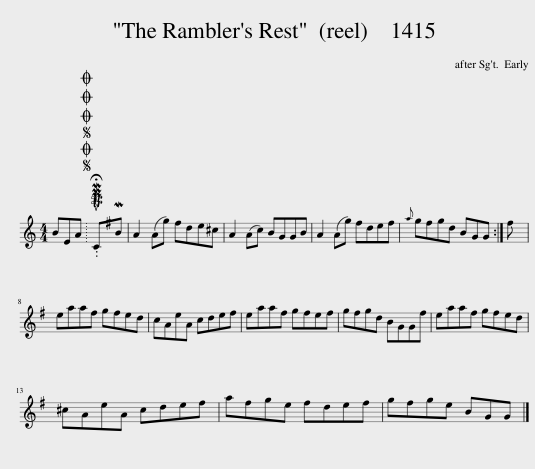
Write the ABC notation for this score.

X:1
L:1/8
M:4/4
I:linebreak $
K:C
V:1 treble
V:1
 BEA |SOSOOO .!fermata!PMTuCMB | A2 (Ag) ^fde^c | A2 (Ac) BGGB | A2 (Ag) ^fdef | %5
{a} g^fgd BGG :| ^f |$ eaa^f gfed | cAeA cde^f | eaa^f gfef | %10
 g^fgd BGGf | eaa^f gfed |$ ^cAeA cde^f | a^fge fdef | g^fge BGG |] %15
